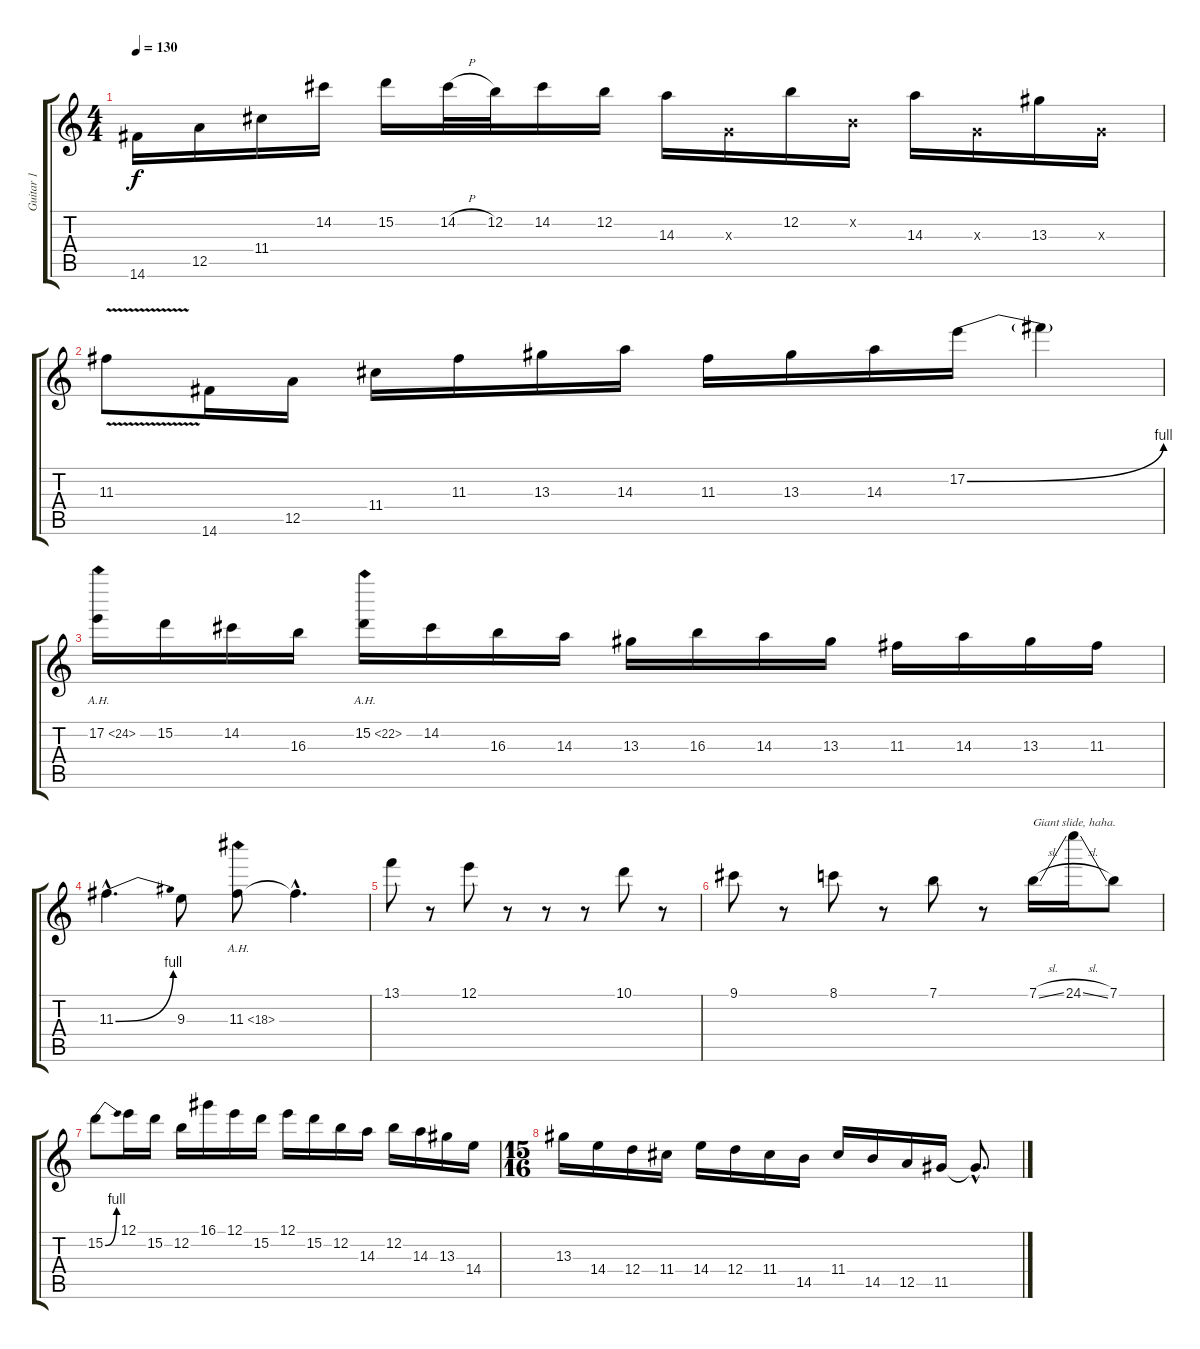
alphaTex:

\track ("Guitar 1" "Guitar 1") {instrument overdrivenguitar}
\staff {score tabs}
\tuning (E4 B3 G3 D3 A2 E2) {hide}
\ts (4 4)
\tempo 130
\clef g2
\ks c
14.6.16{dy f} 12.5.16 11.4.16 14.2.16 15.2.16 14.2{h}.32 12.2.32 14.2.16 12.2.16 14.3.16 0.3{x}.16 12.2.16 0.2{x}.16 14.3.16 0.3{x}.16 13.3.16 0.3{x}.16 |
11.3{v}.8 14.6.16 12.5.16 11.4.16 11.3.16 13.3.16 14.3.16 11.3.16 13.3.16 14.3.16 17.2{be (bend 0 0 60 4)}.16 17.2{t}.4 |
17.2{ah 7}.16 15.2.16 14.2.16 16.3.16 15.2{ah 7}.16 14.2.16 16.3.16 14.3.16 13.3.16 16.3.16 14.3.16 13.3.16 11.3.16 14.3.16 13.3.16 11.3.16 |
11.3{be (bend 0 0 60 4) hac}.4{d} 9.3.8 11.3{ah 7}.8 11.3{hac t}.4{d} |
13.1.8 r.8 12.1.8 r.8 r.8 r.8 10.1.8 r.8 |
9.1.8 r.8 8.1.8 r.8 7.1.8 r.8 7.1{sl}.16{txt "Giant slide, haha."} 24.1{sl}.16 7.1.8 |
15.2{be (bend 0 0 60 4)}.8 12.1.16 15.2.16 12.2.16 16.1.16 12.1.16 15.2.16 12.1.16 15.2.16 12.2.16 14.3.16 12.2.16 14.3.16 13.3.16 14.4.16 |
\ts (15 16)
13.3.16 14.4.16 12.4.16 11.4.16 14.4.16 12.4.16 11.4.16 14.5.16 11.4.16 14.5.16 12.5.16 11.5.16 11.5{hac t}.8{d}
